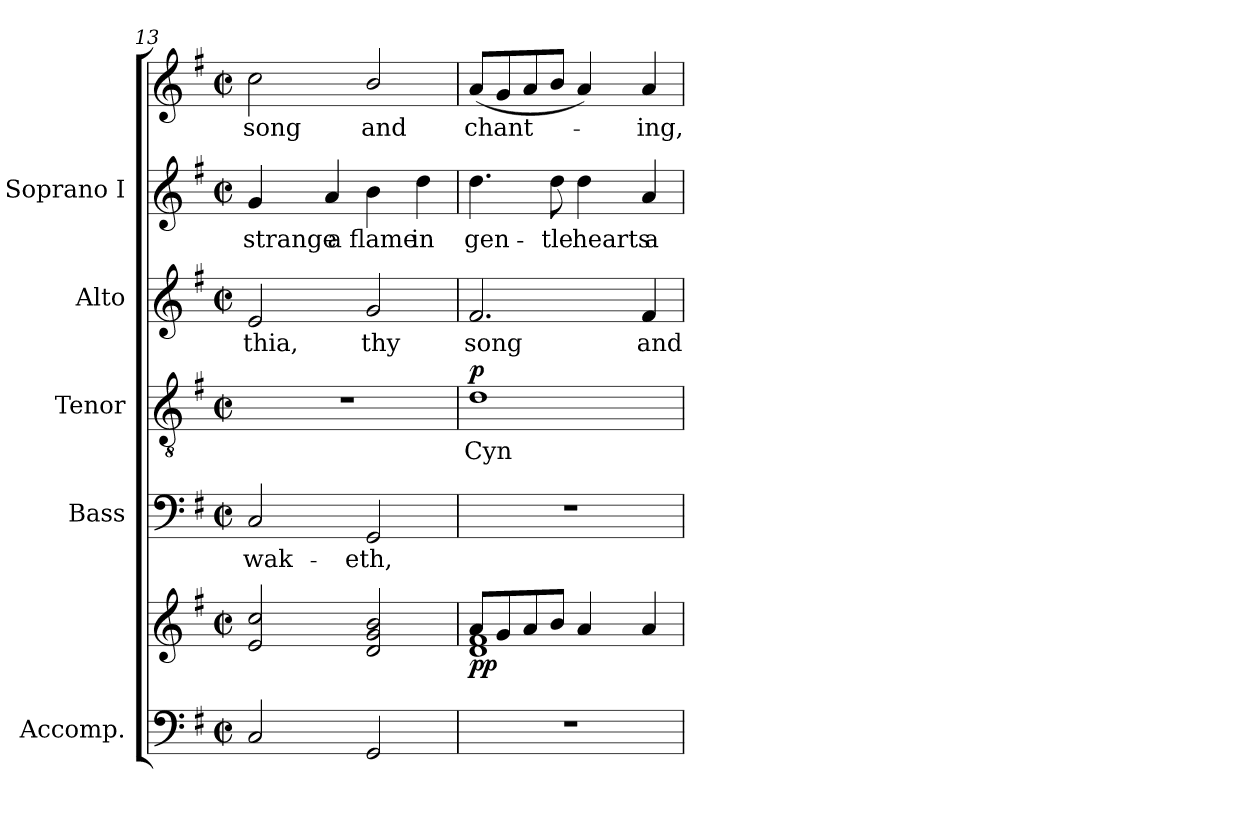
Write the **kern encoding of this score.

**kern	**kern	**dynam	**kern	**text	**kern	**text	**dynam	**kern	**text	**kern	**text	**kern	**text
*part5	*part5	*part5	*part4	*part4	*part3	*part3	*part3	*part2	*part2	*part1	*part1	*part1	*part1
*staff7	*staff6	*staff6/7	*staff5	*staff5	*staff4	*staff4	*staff4	*staff3	*staff3	*staff2	*staff2	*staff1	*staff1
*I"Accomp.	*	*	*I"Bass	*	*I"Tenor	*	*	*I"Alto	*	*I"Soprano I	*	*	*
*	*	*	*I'B	*	*I'T	*	*	*I'A	*	*I'S	*	*	*
*clefF4	*clefG2	*	*clefF4	*	*clefGv2	*	*	*clefG2	*	*clefG2	*	*clefG2	*
*k[f#]	*k[f#]	*	*k[f#]	*	*k[f#]	*	*	*k[f#]	*	*k[f#]	*	*k[f#]	*
*G:	*G:	*	*G:	*	*G:	*	*	*G:	*	*G:	*	*G:	*
*M2/2	*M2/2	*	*M2/2	*	*M2/2	*	*	*M2/2	*	*M2/2	*	*M2/2	*
*met(c|)	*met(c|)	*	*met(c|)	*	*met(c|)	*	*	*met(c|)	*	*met(c|)	*	*met(c|)	*
=13	=13	=13	=13	=13	=13	=13	=13	=13	=13	=13	=13	=13	=13
*	*^	*	*	*	*	*	*	*	*	*	*	*	*
!	!	!	!	!	!LO:LY:b	!	!	!	!	!LO:LY:b	!	!LO:LY:b	!	!LO:LY:b
2C	2e/ 2cc/	1ryy	.	2C	-wak-	1r	.	.	2e	-thia,	4g	strange	2cc	song
!	!	!	!	!	!	!	!	!	!	!	!	!LO:LY:b	!	!
.	.	.	.	.	.	.	.	.	.	.	4a	a	.	.
!	!	!	!	!	!LO:LY:b	!	!	!	!	!LO:LY:b	!	!LO:LY:b	!	!LO:LY:b
2GG	2d/ 2g/ 2b/	.	.	2GG	-eth,	.	.	.	2g	thy	4b	flame	2b/	and
!	!	!	!	!	!	!	!	!	!	!	!	!LO:LY:b	!	!
.	.	.	.	.	.	.	.	.	.	.	4dd	in	.	.
=14	=14	=14	=14	=14	=14	=14	=14	=14	=14	=14	=14	=14	=14	=14
!	!	!	!LO:DY:b	!	!	!	!LO:LY:b	!	!	!LO:LY:b	!	!LO:LY:b	!	!LO:LY:b
!	!	!	!LO:DY:n=1:b	!	!	!	!	!LO:DY:b	!	!	!	!	!	!
1r	8a/L	1d\ 1f#\	p p	1r	.	1d	Cyn-	p	2.f#	song	4.dd	gen-	(<8aL	chant-
.	8g/	.	.	.	.	.	.	.	.	.	.	.	8g	.
.	8a/	.	.	.	.	.	.	.	.	.	.	.	8a	.
!	!	!	!	!	!	!	!	!	!	!	!	!LO:LY:b	!	!
.	8b/J	.	.	.	.	.	.	.	.	.	8dd	-tle	8bJ	.
!	!	!	!	!	!	!	!	!	!	!	!	!LO:LY:b	!	!
.	4a/	.	.	.	.	.	.	.	.	.	4dd	hearts	4a)	.
!	!	!	!	!	!	!	!	!	!	!LO:LY:b	!	!LO:LY:b	!	!LO:LY:b
.	4a/	.	.	.	.	.	.	.	4f#	and	4a	a-	4a	ing,
*	*v	*v	*	*	*	*	*	*	*	*	*	*	*	*
=	=	=	=	=	=	=	=	=	=	=	=	=	=
*-	*-	*-	*-	*-	*-	*-	*-	*-	*-	*-	*-	*-	*-
